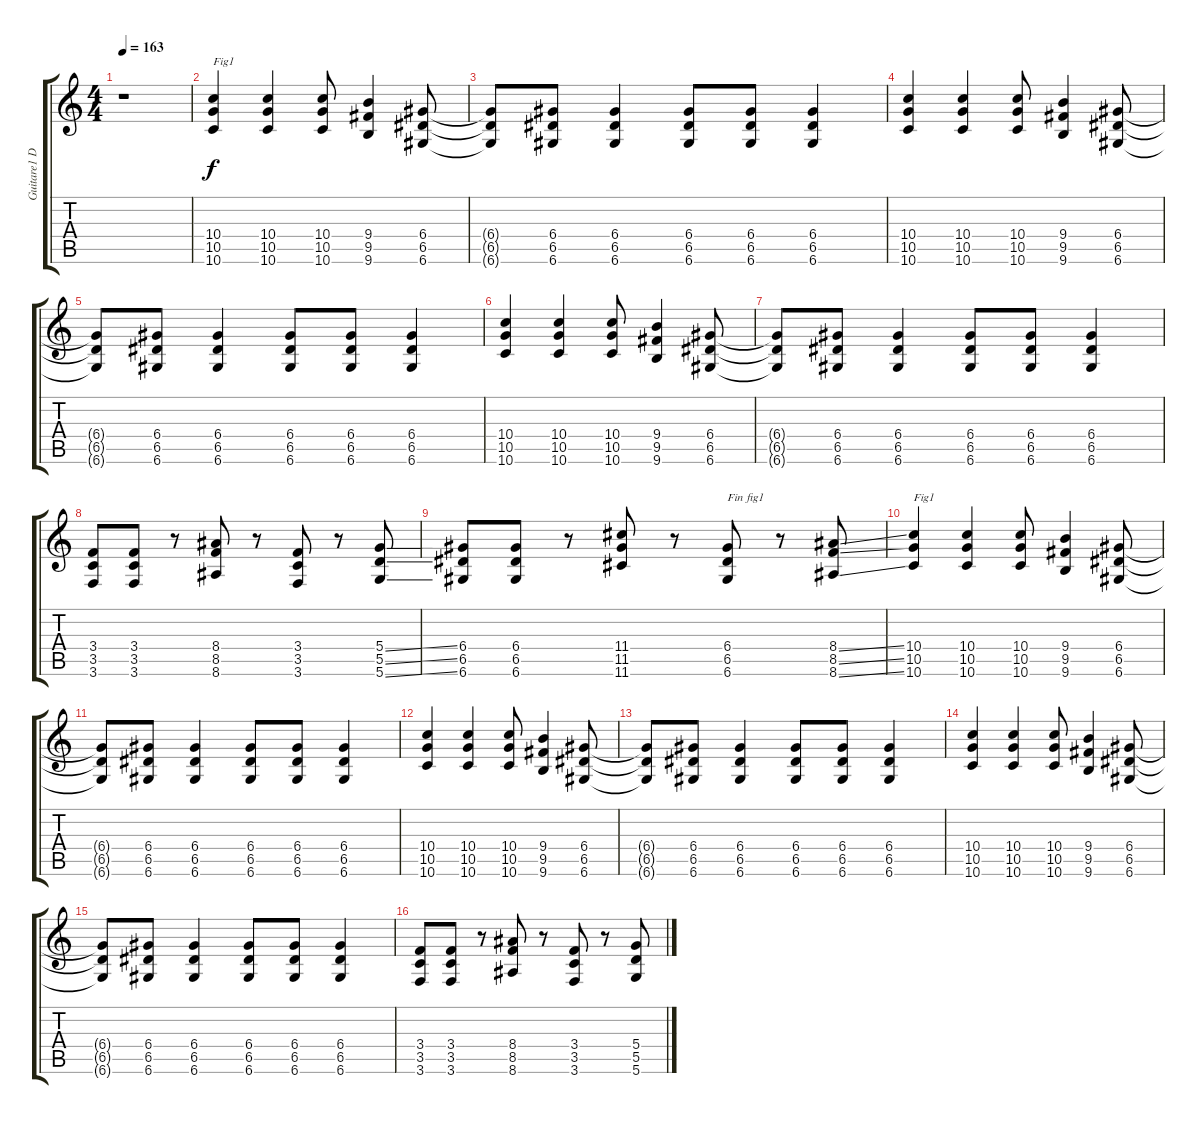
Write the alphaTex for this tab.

\track ("Guitare1 Dr-D" "Guitare1 D") {instrument overdrivenguitar}
\staff {score tabs}
\tuning (E4 B3 G3 D3 A2 D2) {hide}
\ts (4 4)
\tempo 163
\clef g2
\ks c
r.1{dy f instrument overdrivenguitar} |
(10.4 10.5 10.6).4{txt "Fig1"} (10.4 10.5 10.6).4 (10.4 10.5 10.6).8 (9.4 9.5 9.6).4 (6.4 6.5 6.6).8 |
(6.4{t} 6.5{t} 6.6{t}).8 (6.4 6.5 6.6).8 (6.4 6.5 6.6).4 (6.4 6.5 6.6).8 (6.4 6.5 6.6).8 (6.4 6.5 6.6).4 |
(10.4 10.5 10.6).4 (10.4 10.5 10.6).4 (10.4 10.5 10.6).8 (9.4 9.5 9.6).4 (6.4 6.5 6.6).8 |
(6.4{t} 6.5{t} 6.6{t}).8 (6.4 6.5 6.6).8 (6.4 6.5 6.6).4 (6.4 6.5 6.6).8 (6.4 6.5 6.6).8 (6.4 6.5 6.6).4 |
(10.4 10.5 10.6).4 (10.4 10.5 10.6).4 (10.4 10.5 10.6).8 (9.4 9.5 9.6).4 (6.4 6.5 6.6).8 |
(6.4{t} 6.5{t} 6.6{t}).8 (6.4 6.5 6.6).8 (6.4 6.5 6.6).4 (6.4 6.5 6.6).8 (6.4 6.5 6.6).8 (6.4 6.5 6.6).4 |
(3.4 3.5 3.6).8 (3.4 3.5 3.6).8 r.8 (8.4 8.5 8.6).8 r.8 (3.4 3.5 3.6).8 r.8 (5.4{ss} 5.5{ss} 5.6{ss}).8 |
(6.4 6.5 6.6).8 (6.4 6.5 6.6).8 r.8 (11.4 11.5 11.6).8 r.8 (6.4 6.5 6.6).8{txt "Fin fig1"} r.8 (8.4{ss} 8.5{ss} 8.6{ss}).8 |
(10.4 10.5 10.6).4{txt "Fig1"} (10.4 10.5 10.6).4 (10.4 10.5 10.6).8 (9.4 9.5 9.6).4 (6.4 6.5 6.6).8 |
(6.4{t} 6.5{t} 6.6{t}).8 (6.4 6.5 6.6).8 (6.4 6.5 6.6).4 (6.4 6.5 6.6).8 (6.4 6.5 6.6).8 (6.4 6.5 6.6).4 |
(10.4 10.5 10.6).4 (10.4 10.5 10.6).4 (10.4 10.5 10.6).8 (9.4 9.5 9.6).4 (6.4 6.5 6.6).8 |
(6.4{t} 6.5{t} 6.6{t}).8 (6.4 6.5 6.6).8 (6.4 6.5 6.6).4 (6.4 6.5 6.6).8 (6.4 6.5 6.6).8 (6.4 6.5 6.6).4 |
(10.4 10.5 10.6).4 (10.4 10.5 10.6).4 (10.4 10.5 10.6).8 (9.4 9.5 9.6).4 (6.4 6.5 6.6).8 |
(6.4{t} 6.5{t} 6.6{t}).8 (6.4 6.5 6.6).8 (6.4 6.5 6.6).4 (6.4 6.5 6.6).8 (6.4 6.5 6.6).8 (6.4 6.5 6.6).4 |
(3.4 3.5 3.6).8 (3.4 3.5 3.6).8 r.8 (8.4 8.5 8.6).8 r.8 (3.4 3.5 3.6).8 r.8 (5.4{ss} 5.5{ss} 5.6{ss}).8
